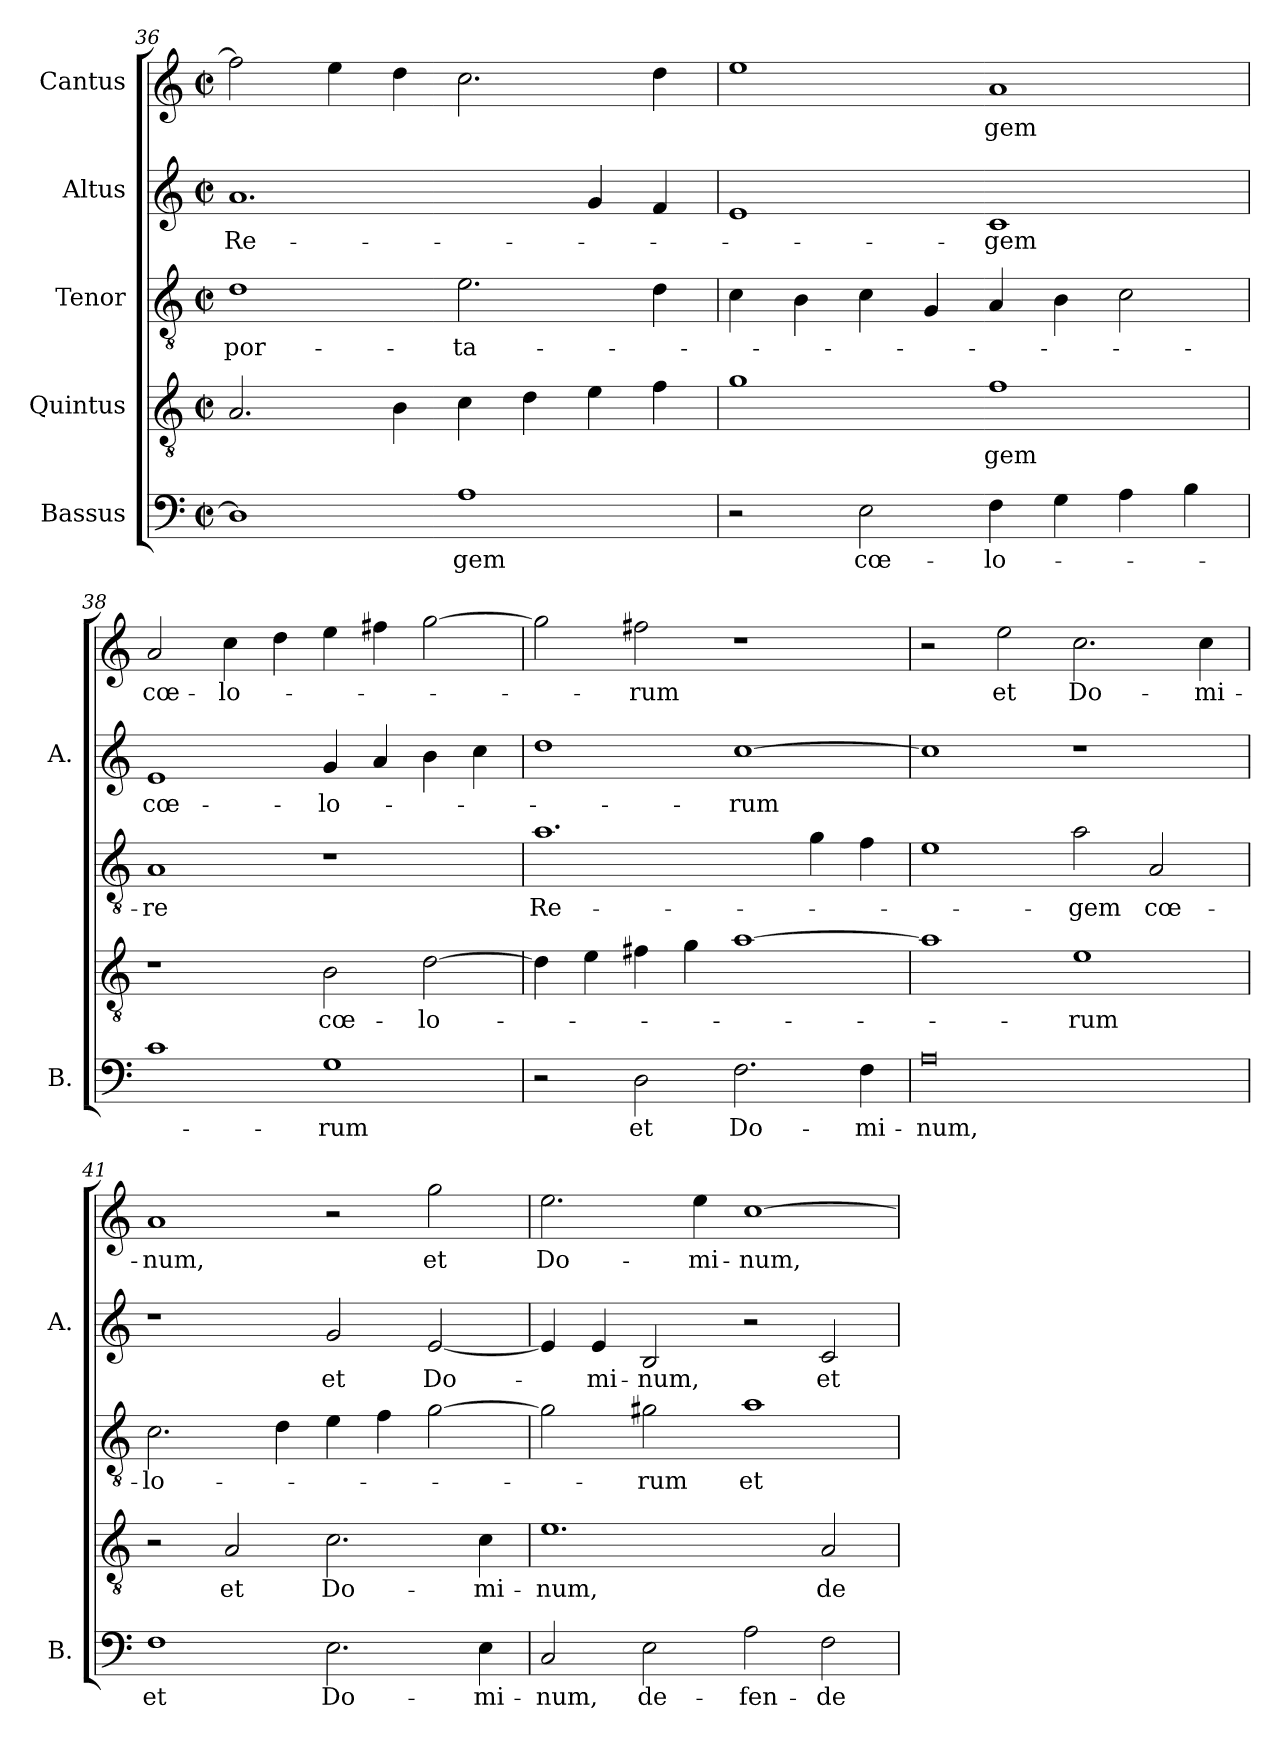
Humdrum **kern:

**kern	**text	**kern	**text	**kern	**text	**kern	**text	**kern	**text
*part5	*part5	*part4	*part4	*part3	*part3	*part2	*part2	*part1	*part1
*staff5	*staff5	*staff4	*staff4	*staff3	*staff3	*staff2	*staff2	*staff1	*staff1
*I"Bassus	*	*I"Quintus	*	*I"Tenor	*	*I"Altus	*	*I"Cantus	*
*I'B.	*	*	*	*	*	*I'A.	*	*	*
*clefF4	*	*clefGv2	*	*clefGv2	*	*clefG2	*	*clefG2	*
*k[]	*	*k[]	*	*k[]	*	*k[]	*	*k[]	*
*C:	*	*C:	*	*C:	*	*C:	*	*C:	*
*M2/2	*	*M2/2	*	*M2/2	*	*M2/2	*	*M2/2	*
*met(c|)	*	*met(c|)	*	*met(c|)	*	*met(c|)	*	*met(c|)	*
=36	=36	=36	=36	=36	=36	=36	=36	=36	=36
1D\]	.	2.A/	.	1d\	por-	1.a/	Re-	2ff\]	.
.	.	.	.	.	.	.	.	4ee\	.
.	.	4B\	.	.	.	.	.	4dd\	.
1A\	-gem	4c\	.	2.e\	-ta-	.	.	2.cc\	.
.	.	4d\	.	.	.	.	.	.	.
.	.	4e\	.	.	.	4g/	.	.	.
.	.	4f\	.	4d\	.	4f/	.	4dd\	.
=37	=37	=37	=37	=37	=37	=37	=37	=37	=37
2r	.	1g\	.	4c\	.	1e/	.	1ee\	.
.	.	.	.	4B\	.	.	.	.	.
2E\	cœ-	.	.	4c\	.	.	.	.	.
.	.	.	.	4G/	.	.	.	.	.
4F\	-lo-	1f\	-gem	4A/	.	1c/	-gem	1a/	-gem
4G\	.	.	.	4B\	.	.	.	.	.
4A\	.	.	.	2c\	.	.	.	.	.
4B\	.	.	.	.	.	.	.	.	.
=38	=38	=38	=38	=38	=38	=38	=38	=38	=38
1c\	.	1r	.	1A/	-re	1e/	cœ-	2a/	cœ-
.	.	.	.	.	.	.	.	4cc\	-lo-
.	.	.	.	.	.	.	.	4dd\	.
1G\	-rum	2B\	cœ-	1r	.	4g/	-lo-	4ee\	.
.	.	.	.	.	.	4a/	.	4ff#X\	.
.	.	[2d\	-lo-	.	.	4b\	.	[2gg\	.
.	.	.	.	.	.	4cc\	.	.	.
=39	=39	=39	=39	=39	=39	=39	=39	=39	=39
2r	.	4d\]	.	1.a\	Re-	1dd\	.	2gg\]	.
.	.	4e\	.	.	.	.	.	.	.
2D\	et	4f#X\	.	.	.	.	.	2ff#X\	-rum
.	.	4g\	.	.	.	.	.	.	.
2.F\	Do-	[1a\	.	.	.	[1cc\	-rum	1r	.
.	.	.	.	4g\	.	.	.	.	.
4F\	-mi-	.	.	4f\	.	.	.	.	.
=40	=40	=40	=40	=40	=40	=40	=40	=40	=40
0A\	-num,	1a\]	.	1e\	.	1cc\]	.	2r	.
.	.	.	.	.	.	.	.	2ee\	et
.	.	1e\	-rum	2a\	-gem	1r	.	2.cc\	Do-
.	.	.	.	2A/	cœ-	.	.	.	.
.	.	.	.	.	.	.	.	4cc\	-mi-
=41	=41	=41	=41	=41	=41	=41	=41	=41	=41
1F\	et	2r	.	2.c\	-lo-	1r	.	1a/	-num,
.	.	2A/	et	.	.	.	.	.	.
.	.	.	.	4d\	.	.	.	.	.
2.E\	Do-	2.c\	Do-	4e\	.	2g/	et	2r	.
.	.	.	.	4f\	.	.	.	.	.
.	.	.	.	[2g\	.	[2e/	Do-	2gg\	et
4E\	-mi-	4c\	-mi-	.	.	.	.	.	.
=42	=42	=42	=42	=42	=42	=42	=42	=42	=42
2C/	-num,	1.e\	-num,	2g\]	.	4e/]	.	2.ee\	Do-
.	.	.	.	.	.	4e/	-mi-	.	.
2E\	de-	.	.	2g#X\	-rum	2B/	-num,	.	.
.	.	.	.	.	.	.	.	4ee\	-mi-
2A\	-fen-	.	.	1a\	et	2r	.	[1cc\	-num,
2F\	-de	2A/	de-	.	.	2c/	et	.	.
=	=	=	=	=	=	=	=	=	=
*-	*-	*-	*-	*-	*-	*-	*-	*-	*-
